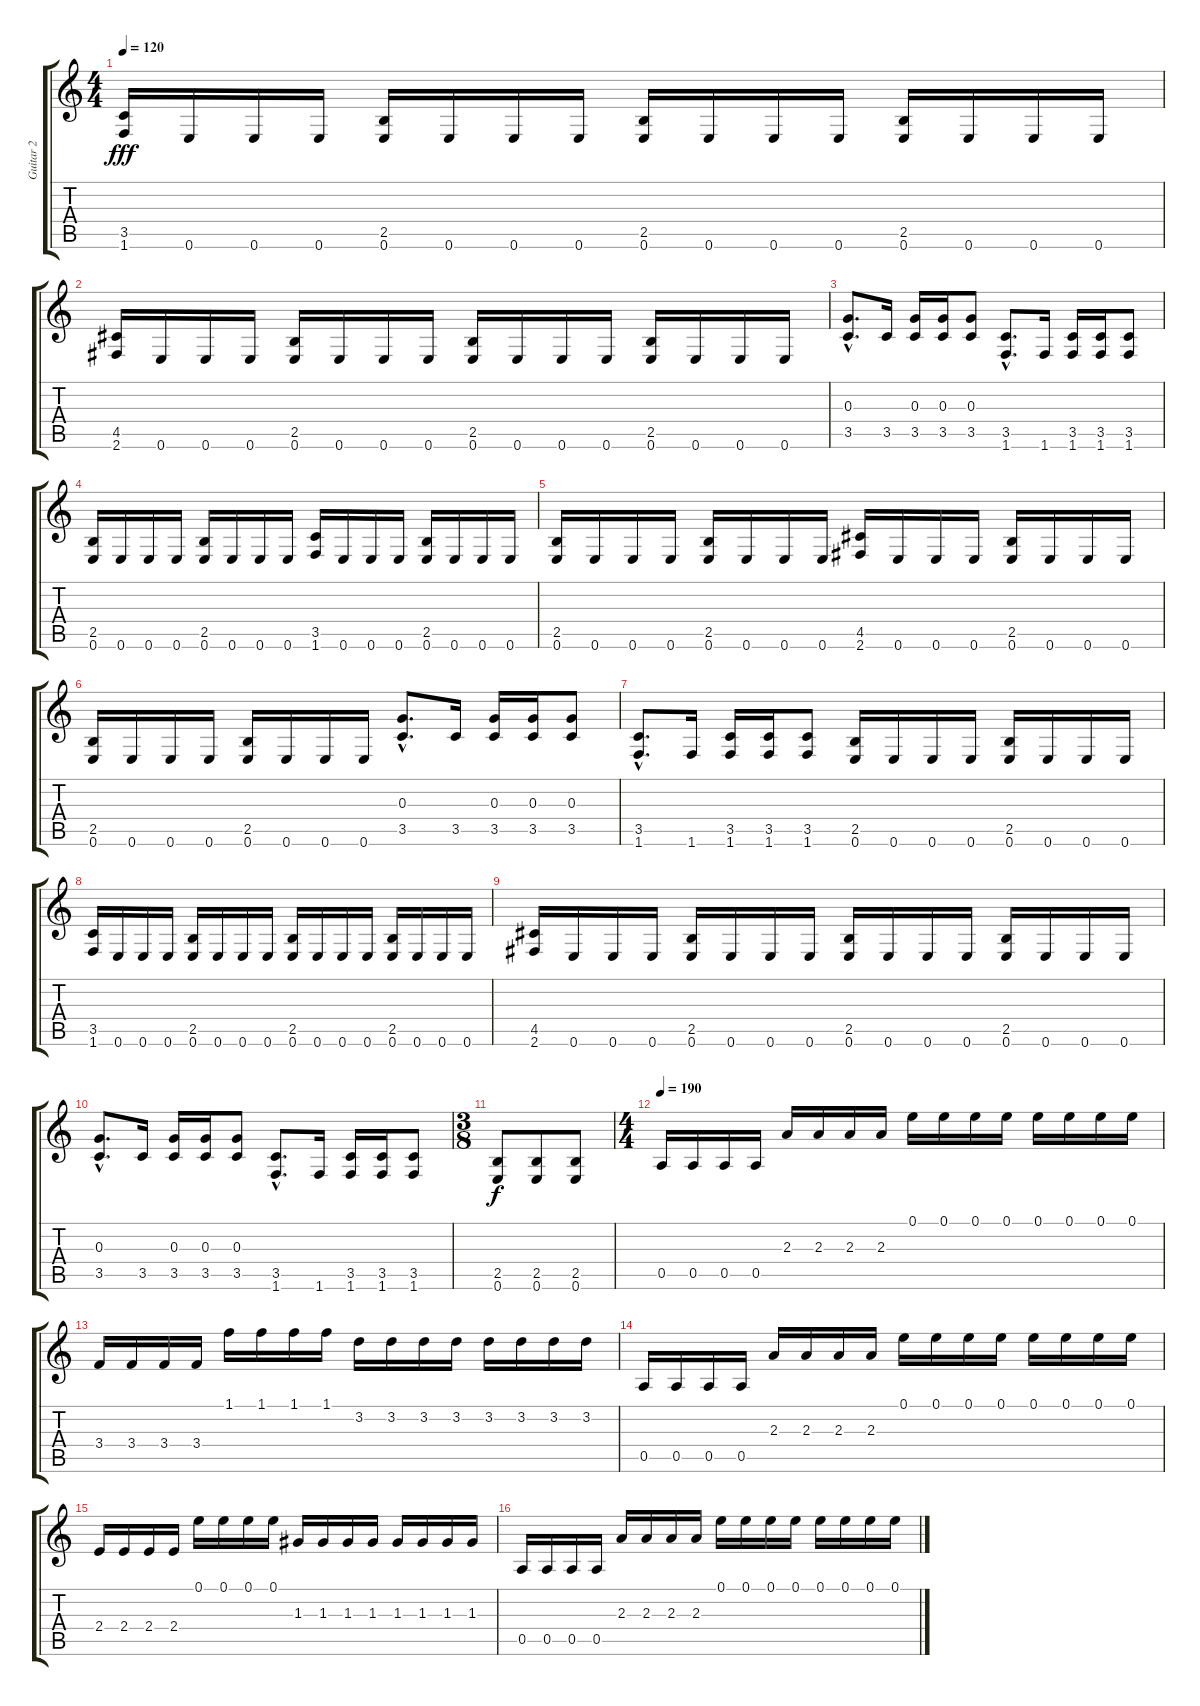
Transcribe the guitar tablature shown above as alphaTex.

\track ("Guitar 2" "Guitar 2") {instrument distortionguitar}
\staff {score tabs}
\tuning (E4 B3 G3 D3 A2 E2) {hide}
\ts (4 4)
\tempo 120
\clef g2
\ks c
(3.5 1.6).16{dy fff} 0.6.16 0.6.16 0.6.16 (2.5 0.6).16 0.6.16 0.6.16 0.6.16 (2.5 0.6).16 0.6.16 0.6.16 0.6.16 (2.5 0.6).16 0.6.16 0.6.16 0.6.16 |
(4.5 2.6).16 0.6.16 0.6.16 0.6.16 (2.5 0.6).16 0.6.16 0.6.16 0.6.16 (2.5 0.6).16 0.6.16 0.6.16 0.6.16 (2.5 0.6).16 0.6.16 0.6.16 0.6.16 |
(0.3{hac} 3.5{hac}).8{d} 3.5.16 (0.3 3.5).16 (0.3 3.5).16 (0.3 3.5).8 (3.5{hac} 1.6{hac}).8{d} 1.6.16 (3.5 1.6).16 (3.5 1.6).16 (3.5 1.6).8 |
(2.5 0.6).16 0.6.16 0.6.16 0.6.16 (2.5 0.6).16 0.6.16 0.6.16 0.6.16 (3.5 1.6).16 0.6.16 0.6.16 0.6.16 (2.5 0.6).16 0.6.16 0.6.16 0.6.16 |
(2.5 0.6).16 0.6.16 0.6.16 0.6.16 (2.5 0.6).16 0.6.16 0.6.16 0.6.16 (4.5 2.6).16 0.6.16 0.6.16 0.6.16 (2.5 0.6).16 0.6.16 0.6.16 0.6.16 |
(2.5 0.6).16 0.6.16 0.6.16 0.6.16 (2.5 0.6).16 0.6.16 0.6.16 0.6.16 (0.3{hac} 3.5{hac}).8{d} 3.5.16 (0.3 3.5).16 (0.3 3.5).16 (0.3 3.5).8 |
(3.5{hac} 1.6{hac}).8{d} 1.6.16 (3.5 1.6).16 (3.5 1.6).16 (3.5 1.6).8 (2.5 0.6).16 0.6.16 0.6.16 0.6.16 (2.5 0.6).16 0.6.16 0.6.16 0.6.16 |
(3.5 1.6).16 0.6.16 0.6.16 0.6.16 (2.5 0.6).16 0.6.16 0.6.16 0.6.16 (2.5 0.6).16 0.6.16 0.6.16 0.6.16 (2.5 0.6).16 0.6.16 0.6.16 0.6.16 |
(4.5 2.6).16 0.6.16 0.6.16 0.6.16 (2.5 0.6).16 0.6.16 0.6.16 0.6.16 (2.5 0.6).16 0.6.16 0.6.16 0.6.16 (2.5 0.6).16 0.6.16 0.6.16 0.6.16 |
(0.3{hac} 3.5{hac}).8{d} 3.5.16 (0.3 3.5).16 (0.3 3.5).16 (0.3 3.5).8 (3.5{hac} 1.6{hac}).8{d} 1.6.16 (3.5 1.6).16 (3.5 1.6).16 (3.5 1.6).8 |
\ts (3 8)
(2.5 0.6).8{dy f} (2.5 0.6).8 (2.5 0.6).8 |
\ts (4 4)
\tempo 190
0.5.16 0.5.16 0.5.16 0.5.16 2.3.16 2.3.16 2.3.16 2.3.16 0.1.16 0.1.16 0.1.16 0.1.16 0.1.16 0.1.16 0.1.16 0.1.16 |
3.4.16 3.4.16 3.4.16 3.4.16 1.1.16 1.1.16 1.1.16 1.1.16 3.2.16 3.2.16 3.2.16 3.2.16 3.2.16 3.2.16 3.2.16 3.2.16 |
0.5.16 0.5.16 0.5.16 0.5.16 2.3.16 2.3.16 2.3.16 2.3.16 0.1.16 0.1.16 0.1.16 0.1.16 0.1.16 0.1.16 0.1.16 0.1.16 |
2.4.16 2.4.16 2.4.16 2.4.16 0.1.16 0.1.16 0.1.16 0.1.16 1.3.16 1.3.16 1.3.16 1.3.16 1.3.16 1.3.16 1.3.16 1.3.16 |
0.5.16 0.5.16 0.5.16 0.5.16 2.3.16 2.3.16 2.3.16 2.3.16 0.1.16 0.1.16 0.1.16 0.1.16 0.1.16 0.1.16 0.1.16 0.1.16
